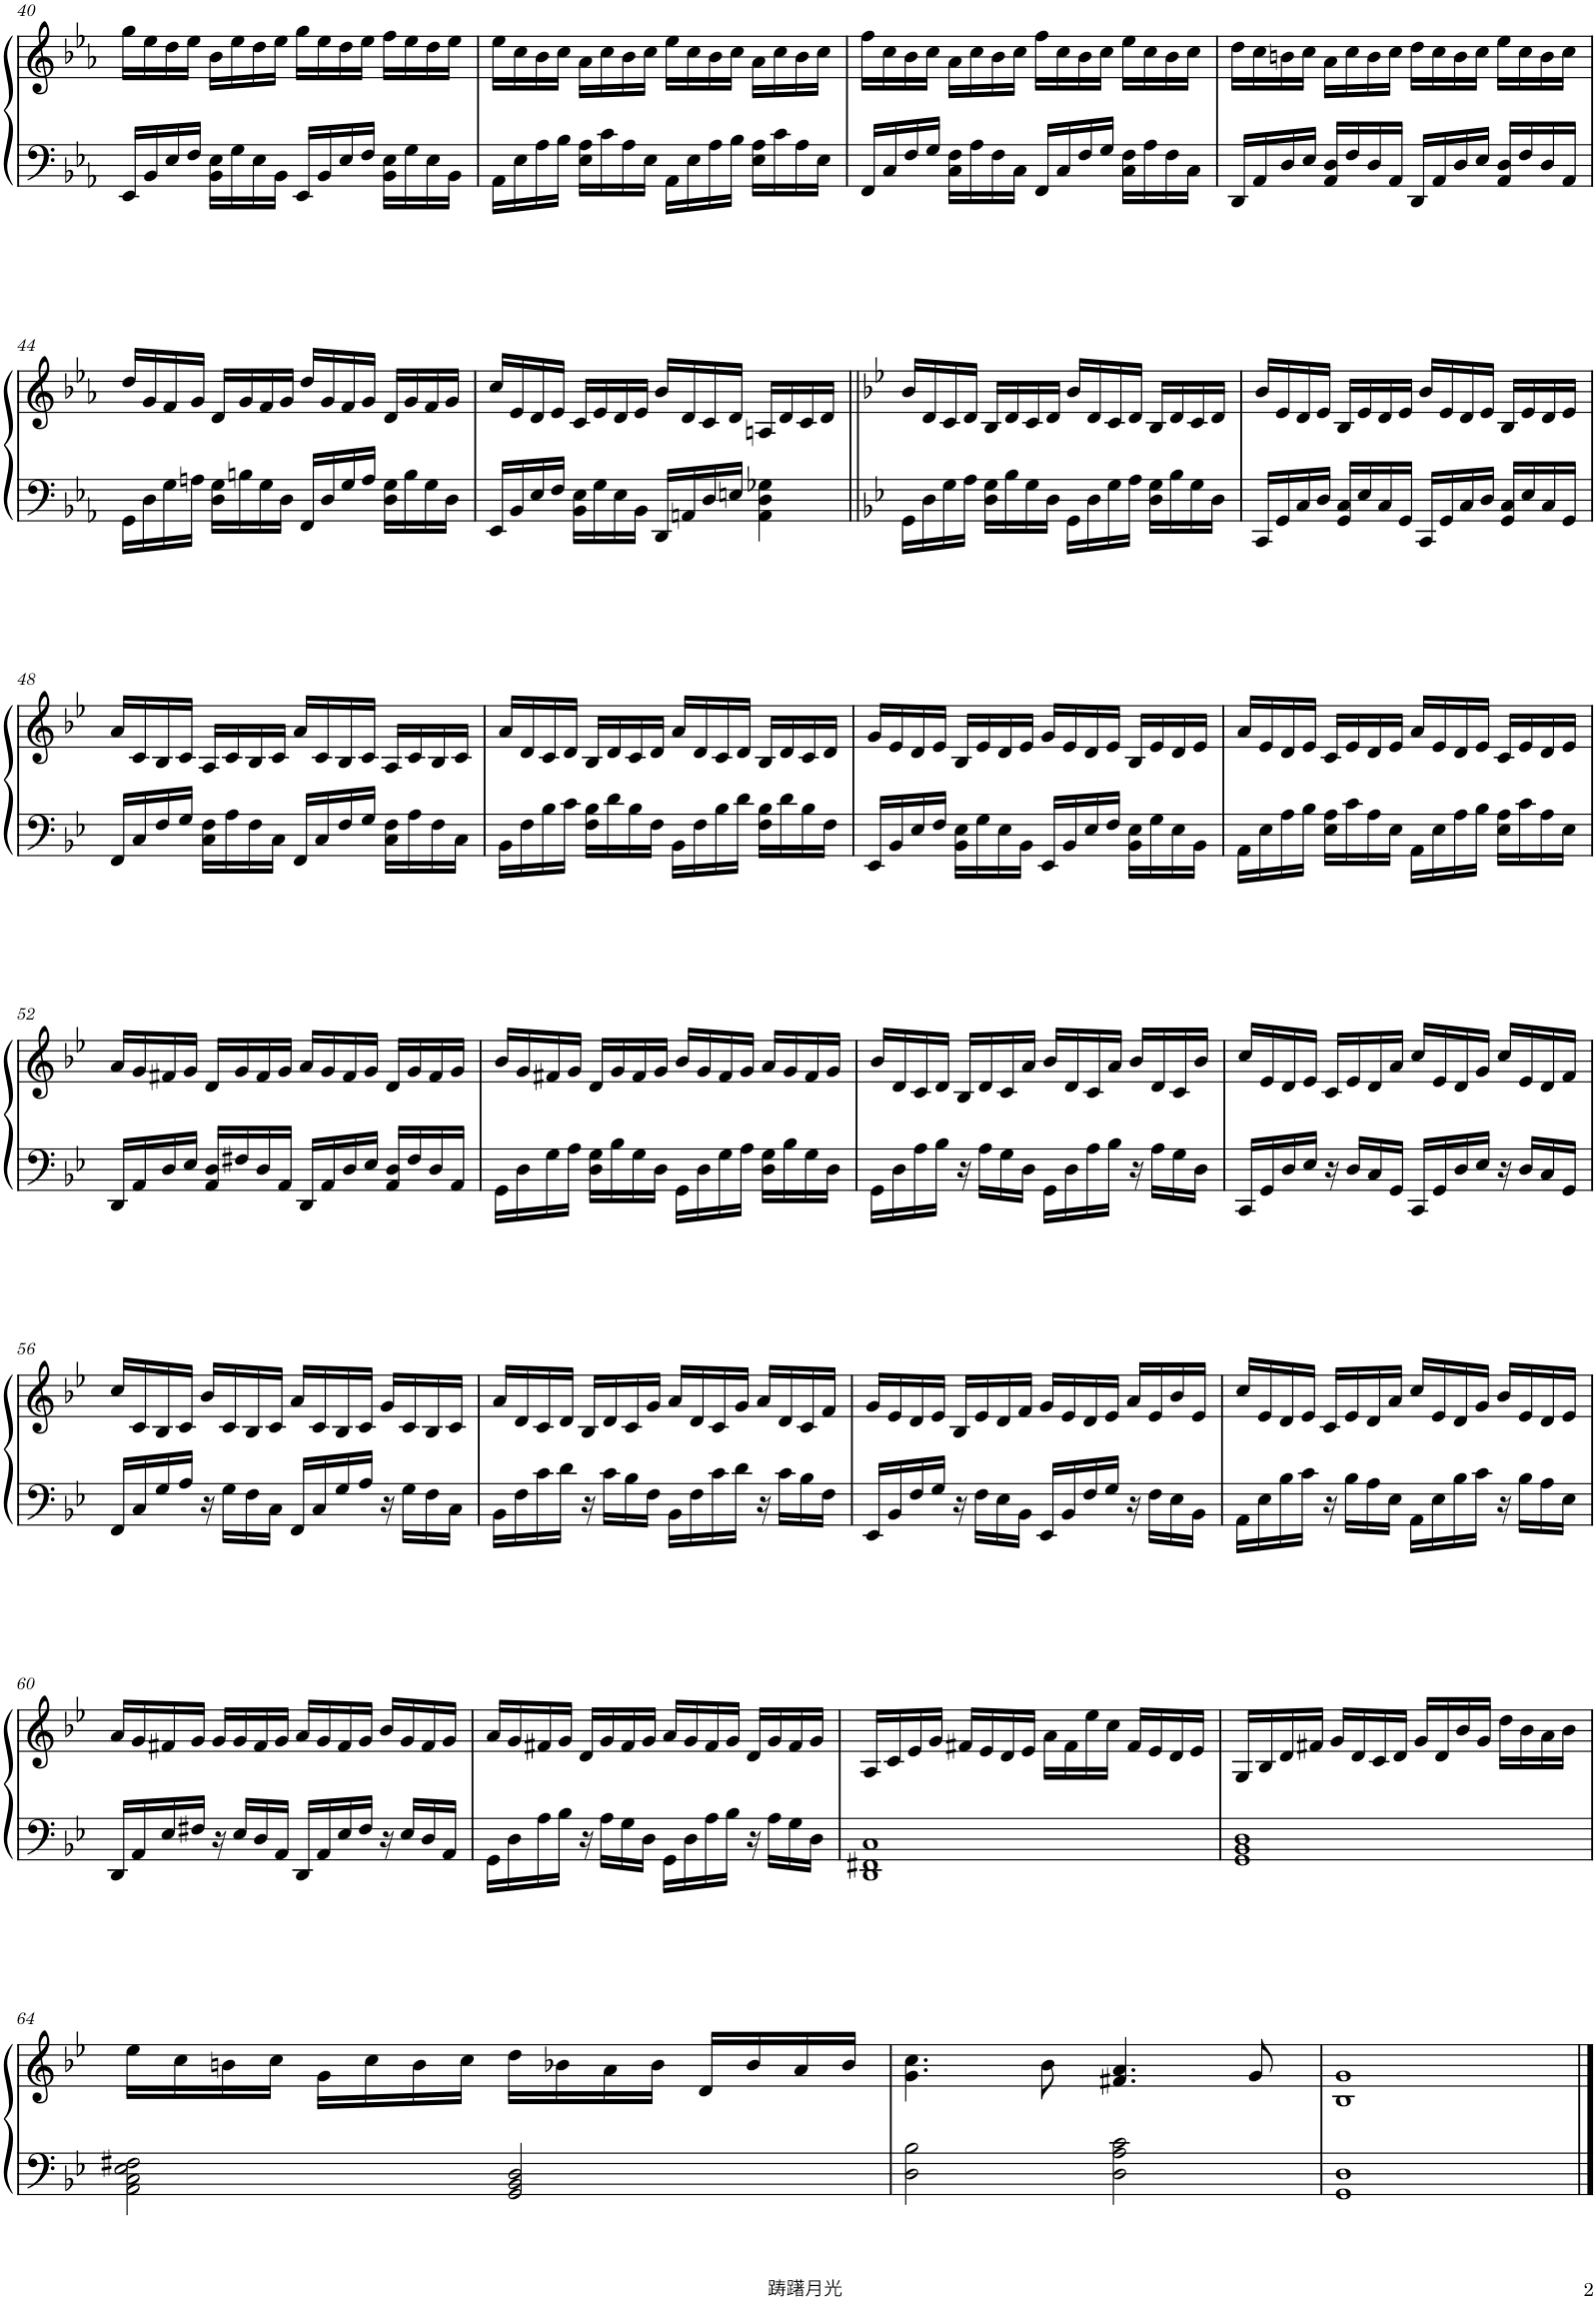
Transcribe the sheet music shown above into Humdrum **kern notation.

**kern	**kern
*part1	*part1
*staff2	*staff1
*I"Piano	*
*I'Pno.	*
!!LO:PB:g=z
*clefF4	*clefG2
*k[b-e-a-]	*k[b-e-a-]
*M4/4	*M4/4
=40	=40
16EE-/LL	16gg\LL
16BB-/	16ee-\
16E-/	16dd\
16F/JJ	16ee-\JJ
16BB-\ 16E-\LL	16b-\LL
16G\	16ee-\
16E-\	16dd\
16BB-\JJ	16ee-\JJ
16EE-/LL	16gg\LL
16BB-/	16ee-\
16E-/	16dd\
16F/JJ	16ee-\JJ
16BB-\ 16E-\LL	16ff\LL
16G\	16ee-\
16E-\	16dd\
16BB-\JJ	16ee-\JJ
=41	=41
16AA-\LL	16ee-\LL
16E-\	16cc\
16A-\	16b-\
16B-\JJ	16cc\JJ
16E-\ 16A-\LL	16a-\LL
16c\	16cc\
16A-\	16b-\
16E-\JJ	16cc\JJ
16AA-\LL	16ee-\LL
16E-\	16cc\
16A-\	16b-\
16B-\JJ	16cc\JJ
16E-\ 16A-\LL	16a-\LL
16c\	16cc\
16A-\	16b-\
16E-\JJ	16cc\JJ
=42	=42
16FF/LL	16ff\LL
16C/	16cc\
16F/	16b-\
16G/JJ	16cc\JJ
16C\ 16F\LL	16a-\LL
16A-\	16cc\
16F\	16b-\
16C\JJ	16cc\JJ
16FF/LL	16ff\LL
16C/	16cc\
16F/	16b-\
16G/JJ	16cc\JJ
16C\ 16F\LL	16ee-\LL
16A-\	16cc\
16F\	16b-\
16C\JJ	16cc\JJ
=43	=43
16DD/LL	16dd\LL
16AA-/	16cc\
16D/	16bn\
16E-/JJ	16cc\JJ
16AA-/ 16D/LL	16a-\LL
16F/	16cc\
16D/	16b\
16AA-/JJ	16cc\JJ
16DD/LL	16dd\LL
16AA-/	16cc\
16D/	16b\
16E-/JJ	16cc\JJ
16AA-/ 16D/LL	16ee-\LL
16F/	16cc\
16D/	16b\
16AA-/JJ	16cc\JJ
!!LO:LB:g=z
=44	=44
16GG\LL	16dd/LL
16D\	16g/
16G\	16f/
16An\JJ	16g/JJ
16D\ 16G\LL	16d/LL
16Bn\	16g/
16G\	16f/
16D\JJ	16g/JJ
16FF/LL	16dd/LL
16D/	16g/
16G/	16f/
16A/JJ	16g/JJ
16D\ 16G\LL	16d/LL
16B\	16g/
16G\	16f/
16D\JJ	16g/JJ
=45	=45
16EE-/LL	16cc/LL
16BB-/	16e-/
16E-/	16d/
16F/JJ	16e-/JJ
16BB-\ 16E-\LL	16c/LL
16G\	16e-/
16E-\	16d/
16BB-\JJ	16e-/JJ
16DD/LL	16b-/LL
16AAn/	16d/
16D/	16c/
16En/JJ	16d/JJ
4AA\ 4D\ 4G-X\	16An/LL
.	16d/
.	16c/
.	16d/JJ
=46||	=46||
*k[b-e-]	*k[b-e-]
16GG\LL	16b-/LL
16D\	16d/
16G\	16c/
16A\JJ	16d/JJ
16D\ 16G\LL	16B-/LL
16B-\	16d/
16G\	16c/
16D\JJ	16d/JJ
16GG\LL	16b-/LL
16D\	16d/
16G\	16c/
16A\JJ	16d/JJ
16D\ 16G\LL	16B-/LL
16B-\	16d/
16G\	16c/
16D\JJ	16d/JJ
=47	=47
16CC/LL	16b-/LL
16GG/	16e-/
16C/	16d/
16D/JJ	16e-/JJ
16GG/ 16C/LL	16B-/LL
16E-/	16e-/
16C/	16d/
16GG/JJ	16e-/JJ
16CC/LL	16b-/LL
16GG/	16e-/
16C/	16d/
16D/JJ	16e-/JJ
16GG/ 16C/LL	16B-/LL
16E-/	16e-/
16C/	16d/
16GG/JJ	16e-/JJ
!!LO:LB:g=z
=48	=48
16FF/LL	16a/LL
16C/	16c/
16F/	16B-/
16G/JJ	16c/JJ
16C\ 16F\LL	16A/LL
16A\	16c/
16F\	16B-/
16C\JJ	16c/JJ
16FF/LL	16a/LL
16C/	16c/
16F/	16B-/
16G/JJ	16c/JJ
16C\ 16F\LL	16A/LL
16A\	16c/
16F\	16B-/
16C\JJ	16c/JJ
=49	=49
16BB-\LL	16a/LL
16F\	16d/
16B-\	16c/
16c\JJ	16d/JJ
16F\ 16B-\LL	16B-/LL
16d\	16d/
16B-\	16c/
16F\JJ	16d/JJ
16BB-\LL	16a/LL
16F\	16d/
16B-\	16c/
16d\JJ	16d/JJ
16F\ 16B-\LL	16B-/LL
16d\	16d/
16B-\	16c/
16F\JJ	16d/JJ
=50	=50
16EE-/LL	16g/LL
16BB-/	16e-/
16E-/	16d/
16F/JJ	16e-/JJ
16BB-\ 16E-\LL	16B-/LL
16G\	16e-/
16E-\	16d/
16BB-\JJ	16e-/JJ
16EE-/LL	16g/LL
16BB-/	16e-/
16E-/	16d/
16F/JJ	16e-/JJ
16BB-\ 16E-\LL	16B-/LL
16G\	16e-/
16E-\	16d/
16BB-\JJ	16e-/JJ
=51	=51
16AA\LL	16a/LL
16E-\	16e-/
16A\	16d/
16B-\JJ	16e-/JJ
16E-\ 16A\LL	16c/LL
16c\	16e-/
16A\	16d/
16E-\JJ	16e-/JJ
16AA\LL	16a/LL
16E-\	16e-/
16A\	16d/
16B-\JJ	16e-/JJ
16E-\ 16A\LL	16c/LL
16c\	16e-/
16A\	16d/
16E-\JJ	16e-/JJ
!!LO:LB:g=z
=52	=52
16DD/LL	16a/LL
16AA/	16g/
16D/	16f#X/
16E-/JJ	16g/JJ
16AA/ 16D/LL	16d/LL
16F#X/	16g/
16D/	16f#/
16AA/JJ	16g/JJ
16DD/LL	16a/LL
16AA/	16g/
16D/	16f#/
16E-/JJ	16g/JJ
16AA/ 16D/LL	16d/LL
16F#/	16g/
16D/	16f#/
16AA/JJ	16g/JJ
=53	=53
16GG\LL	16b-/LL
16D\	16g/
16G\	16f#X/
16A\JJ	16g/JJ
16D\ 16G\LL	16d/LL
16B-\	16g/
16G\	16f#/
16D\JJ	16g/JJ
16GG\LL	16b-/LL
16D\	16g/
16G\	16f#/
16A\JJ	16g/JJ
16D\ 16G\LL	16a/LL
16B-\	16g/
16G\	16f#/
16D\JJ	16g/JJ
=54	=54
16GG\LL	16b-/LL
16D\	16d/
16A\	16c/
16B-\JJ	16d/JJ
16r	16B-/LL
16A\LL	16d/
16G\	16c/
16D\JJ	16a/JJ
16GG\LL	16b-/LL
16D\	16d/
16A\	16c/
16B-\JJ	16a/JJ
16r	16b-/LL
16A\LL	16d/
16G\	16c/
16D\JJ	16b-/JJ
=55	=55
16CC/LL	16cc/LL
16GG/	16e-/
16D/	16d/
16E-/JJ	16e-/JJ
16r	16c/LL
16D/LL	16e-/
16C/	16d/
16GG/JJ	16a/JJ
16CC/LL	16cc/LL
16GG/	16e-/
16D/	16d/
16E-/JJ	16g/JJ
16r	16cc/LL
16D/LL	16e-/
16C/	16d/
16GG/JJ	16f/JJ
!!LO:LB:g=z
=56	=56
16FF/LL	16cc/LL
16C/	16c/
16G/	16B-/
16A/JJ	16c/JJ
16r	16b-/LL
16G\LL	16c/
16F\	16B-/
16C\JJ	16c/JJ
16FF/LL	16a/LL
16C/	16c/
16G/	16B-/
16A/JJ	16c/JJ
16r	16g/LL
16G\LL	16c/
16F\	16B-/
16C\JJ	16c/JJ
=57	=57
16BB-\LL	16a/LL
16F\	16d/
16c\	16c/
16d\JJ	16d/JJ
16r	16B-/LL
16c\LL	16d/
16B-\	16c/
16F\JJ	16g/JJ
16BB-\LL	16a/LL
16F\	16d/
16c\	16c/
16d\JJ	16g/JJ
16r	16a/LL
16c\LL	16d/
16B-\	16c/
16F\JJ	16f/JJ
=58	=58
16EE-/LL	16g/LL
16BB-/	16e-/
16F/	16d/
16G/JJ	16e-/JJ
16r	16B-/LL
16F\LL	16e-/
16E-\	16d/
16BB-\JJ	16f/JJ
16EE-/LL	16g/LL
16BB-/	16e-/
16F/	16d/
16G/JJ	16e-/JJ
16r	16a/LL
16F\LL	16e-/
16E-\	16b-/
16BB-\JJ	16e-/JJ
=59	=59
16AA\LL	16cc/LL
16E-\	16e-/
16B-\	16d/
16c\JJ	16e-/JJ
16r	16c/LL
16B-\LL	16e-/
16A\	16d/
16E-\JJ	16a/JJ
16AA\LL	16cc/LL
16E-\	16e-/
16B-\	16d/
16c\JJ	16g/JJ
16r	16b-/LL
16B-\LL	16e-/
16A\	16d/
16E-\JJ	16e-/JJ
!!LO:LB:g=z
=60	=60
16DD/LL	16a/LL
16AA/	16g/
16E-/	16f#X/
16F#X/JJ	16g/JJ
16r	16g/LL
16E-/LL	16g/
16D/	16f#/
16AA/JJ	16g/JJ
16DD/LL	16a/LL
16AA/	16g/
16E-/	16f#/
16F#/JJ	16g/JJ
16r	16b-/LL
16E-/LL	16g/
16D/	16f#/
16AA/JJ	16g/JJ
=61	=61
16GG\LL	16a/LL
16D\	16g/
16A\	16f#X/
16B-\JJ	16g/JJ
16r	16d/LL
16A\LL	16g/
16G\	16f#/
16D\JJ	16g/JJ
16GG\LL	16a/LL
16D\	16g/
16A\	16f#/
16B-\JJ	16g/JJ
16r	16d/LL
16A\LL	16g/
16G\	16f#/
16D\JJ	16g/JJ
=62	=62
1DD 1FF#X 1C	16A/LL
.	16c/
.	16e-/
.	16g/JJ
.	16f#X/LL
.	16e-/
.	16d/
.	16e-/JJ
.	16a\LL
.	16f#\
.	16ee-\
.	16cc\JJ
.	16f#/LL
.	16e-/
.	16d/
.	16e-/JJ
=63	=63
1GG 1BB- 1D	16G/LL
.	16B-/
.	16d/
.	16f#X/JJ
.	16g/LL
.	16d/
.	16c/
.	16d/JJ
.	16g/LL
.	16d/
.	16b-/
.	16g/JJ
.	16dd\LL
.	16b-\
.	16a\
.	16b-\JJ
!!LO:LB:g=z
=64	=64
2AA\ 2C\ 2E-\ 2F#X\	16ee-\LL
.	16cc\
.	16bn\
.	16cc\JJ
.	16g\LL
.	16cc\
.	16b\
.	16cc\JJ
2GG/ 2BB-/ 2D/	16dd\LL
.	16b-X\
.	16a\
.	16b-\JJ
.	16d/LL
.	16b-/
.	16a/
.	16b-/JJ
=65	=65
2D\ 2B-\	4.g\ 4.cc\
.	8b-\
2D\ 2A\ 2c\	4.f#X/ 4.a/
.	8g/
=66	=66
1GG 1D	1B- 1g
==	==
*-	*-
